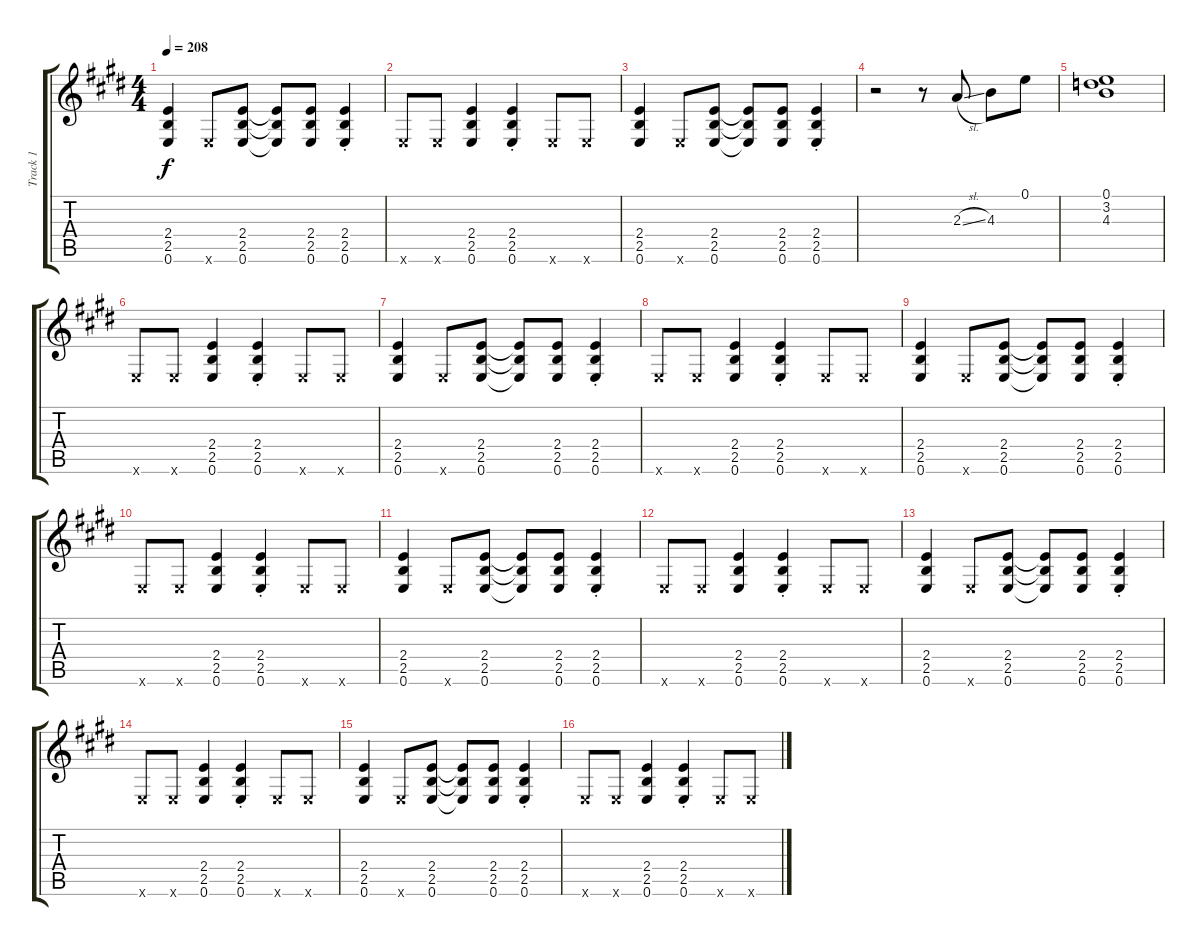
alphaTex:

\track ("Track 1" "Track 1") {instrument distortionguitar}
\staff {score tabs}
\tuning (E4 B3 G3 D3 A2 E2) {hide}
\ts (4 4)
\tempo 208
\clef g2
\ks e
(2.4 2.5 0.6).4{dy f} 0.6{x}.8 (2.4 2.5 0.6).8 (2.4{t} 2.5{t} 0.6{t}).8 (2.4 2.5 0.6).8 (2.4{st} 2.5 0.6).4 |
0.6{x}.8 0.6{x}.8 (2.4 2.5 0.6).4 (2.4{st} 2.5 0.6).4 0.6{x}.8 0.6{x}.8 |
(2.4 2.5 0.6).4 0.6{x}.8 (2.4 2.5 0.6).8 (2.4{t} 2.5{t} 0.6{t}).8 (2.4 2.5 0.6).8 (2.4{st} 2.5 0.6).4 |
r.2 r.8 2.3{sl}.8 4.3.8 0.1.8 |
(0.1 3.2 4.3).1 |
0.6{x}.8 0.6{x}.8 (2.4 2.5 0.6).4 (2.4{st} 2.5 0.6).4 0.6{x}.8 0.6{x}.8 |
(2.4 2.5 0.6).4 0.6{x}.8 (2.4 2.5 0.6).8 (2.4{t} 2.5{t} 0.6{t}).8 (2.4 2.5 0.6).8 (2.4{st} 2.5 0.6).4 |
0.6{x}.8 0.6{x}.8 (2.4 2.5 0.6).4 (2.4{st} 2.5 0.6).4 0.6{x}.8 0.6{x}.8 |
(2.4 2.5 0.6).4 0.6{x}.8 (2.4 2.5 0.6).8 (2.4{t} 2.5{t} 0.6{t}).8 (2.4 2.5 0.6).8 (2.4{st} 2.5 0.6).4 |
0.6{x}.8 0.6{x}.8 (2.4 2.5 0.6).4 (2.4{st} 2.5 0.6).4 0.6{x}.8 0.6{x}.8 |
(2.4 2.5 0.6).4 0.6{x}.8 (2.4 2.5 0.6).8 (2.4{t} 2.5{t} 0.6{t}).8 (2.4 2.5 0.6).8 (2.4{st} 2.5 0.6).4 |
0.6{x}.8 0.6{x}.8 (2.4 2.5 0.6).4 (2.4{st} 2.5 0.6).4 0.6{x}.8 0.6{x}.8 |
(2.4 2.5 0.6).4 0.6{x}.8 (2.4 2.5 0.6).8 (2.4{t} 2.5{t} 0.6{t}).8 (2.4 2.5 0.6).8 (2.4{st} 2.5 0.6).4 |
0.6{x}.8 0.6{x}.8 (2.4 2.5 0.6).4 (2.4{st} 2.5 0.6).4 0.6{x}.8 0.6{x}.8 |
(2.4 2.5 0.6).4 0.6{x}.8 (2.4 2.5 0.6).8 (2.4{t} 2.5{t} 0.6{t}).8 (2.4 2.5 0.6).8 (2.4{st} 2.5 0.6).4 |
0.6{x}.8 0.6{x}.8 (2.4 2.5 0.6).4 (2.4{st} 2.5 0.6).4 0.6{x}.8 0.6{x}.8
